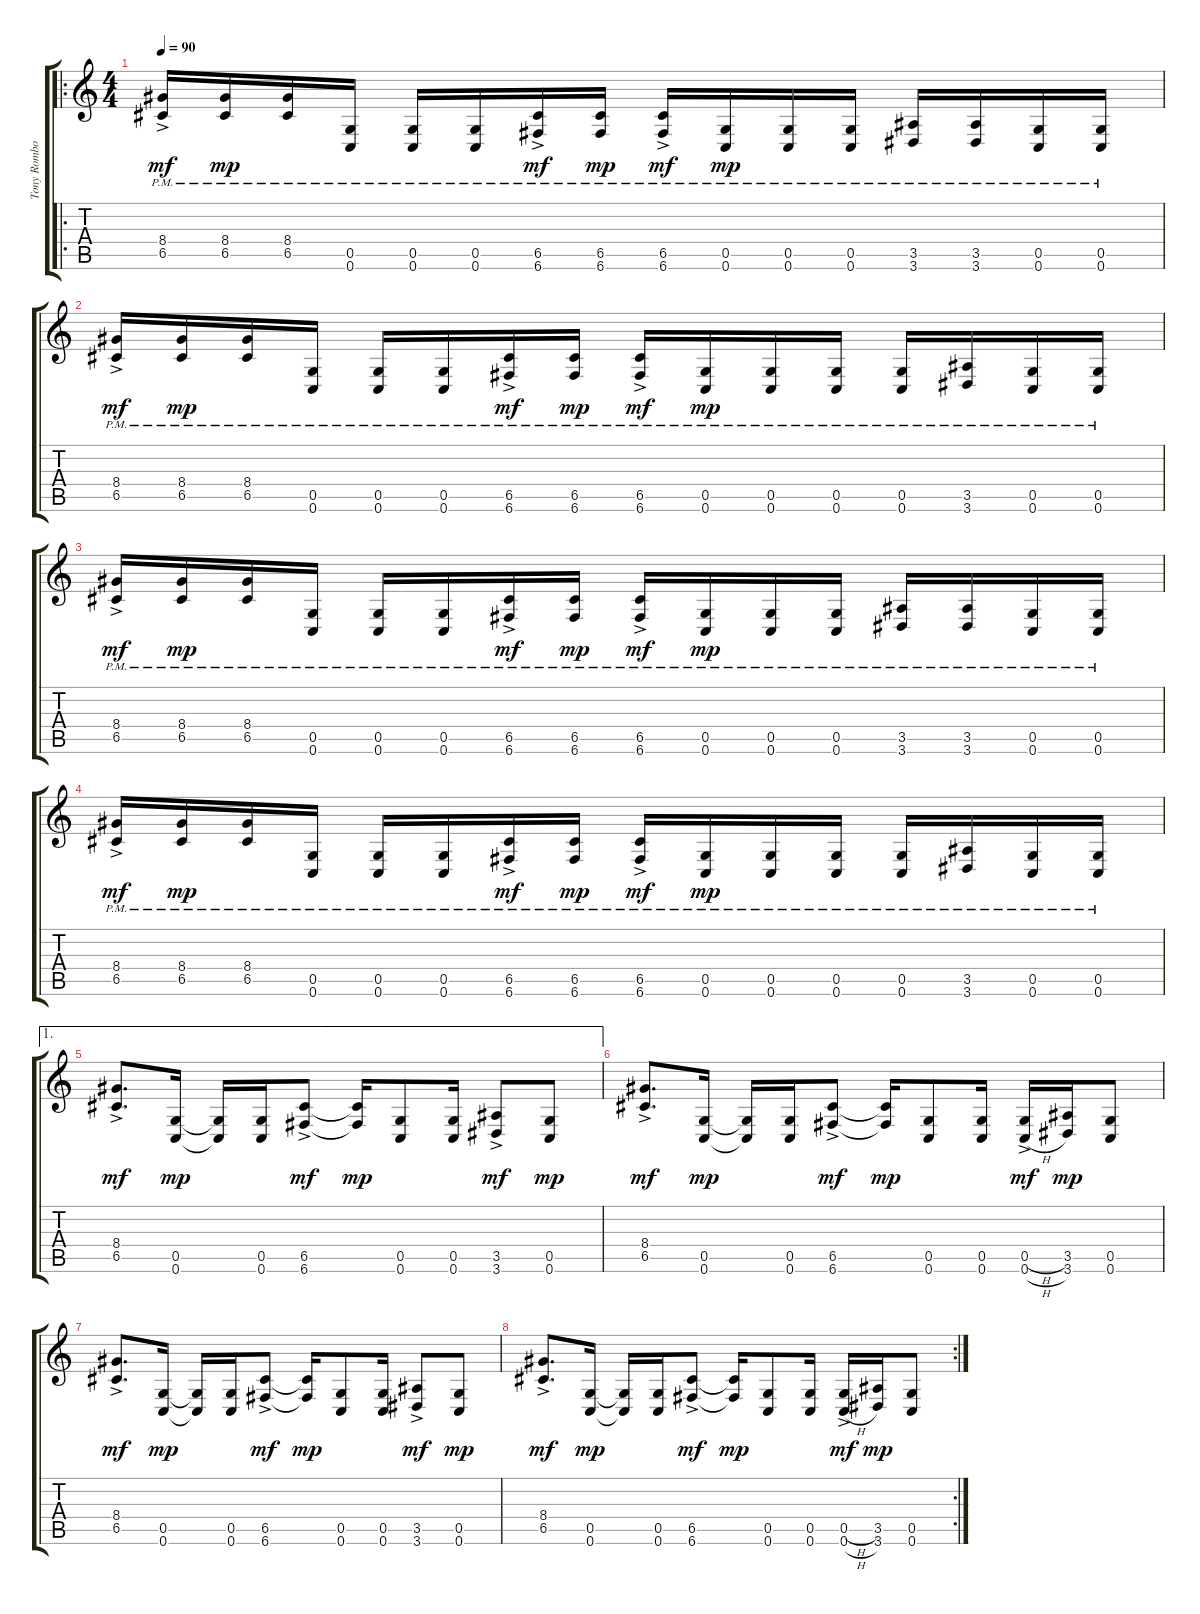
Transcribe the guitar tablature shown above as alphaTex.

\track ("Tony Rombola" "Tony Rombo") {instrument distortionguitar}
\staff {score tabs}
\tuning (D4 A3 F3 C3 G2 C2) {hide}
\ro
\ts (4 4)
\tempo 90
\clef g2
\ks c
(8.4{ac pm} 6.5{ac pm}).16{dy mf} (8.4{pm} 6.5{pm}).16{dy mp} (8.4{pm} 6.5{pm}).16 (0.5{pm} 0.6{pm}).16 (0.5{pm} 0.6{pm}).16 (0.5{pm} 0.6{pm}).16 (6.5{ac pm} 6.6{ac pm}).16{dy mf} (6.5{pm} 6.6{pm}).16{dy mp} (6.5{ac pm} 6.6{ac pm}).16{dy mf} (0.5{pm} 0.6{pm}).16{dy mp} (0.5{pm} 0.6{pm}).16 (0.5{pm} 0.6{pm}).16 (3.5{pm} 3.6{pm}).16 (3.5{pm} 3.6{pm}).16 (0.5{pm} 0.6{pm}).16 (0.5{pm} 0.6{pm}).16 |
(8.4{ac pm} 6.5{ac pm}).16{dy mf} (8.4{pm} 6.5{pm}).16{dy mp} (8.4{pm} 6.5{pm}).16 (0.5{pm} 0.6{pm}).16 (0.5{pm} 0.6{pm}).16 (0.5{pm} 0.6{pm}).16 (6.5{ac pm} 6.6{ac pm}).16{dy mf} (6.5{pm} 6.6{pm}).16{dy mp} (6.5{ac pm} 6.6{ac pm}).16{dy mf} (0.5{pm} 0.6{pm}).16{dy mp} (0.5{pm} 0.6{pm}).16 (0.5{pm} 0.6{pm}).16 (0.5{pm} 0.6{pm}).16 (3.5{pm} 3.6{pm}).16 (0.5{pm} 0.6{pm}).16 (0.5{pm} 0.6{pm}).16 |
(8.4{ac pm} 6.5{ac pm}).16{dy mf} (8.4{pm} 6.5{pm}).16{dy mp} (8.4{pm} 6.5{pm}).16 (0.5{pm} 0.6{pm}).16 (0.5{pm} 0.6{pm}).16 (0.5{pm} 0.6{pm}).16 (6.5{ac pm} 6.6{ac pm}).16{dy mf} (6.5{pm} 6.6{pm}).16{dy mp} (6.5{ac pm} 6.6{ac pm}).16{dy mf} (0.5{pm} 0.6{pm}).16{dy mp} (0.5{pm} 0.6{pm}).16 (0.5{pm} 0.6{pm}).16 (3.5{pm} 3.6{pm}).16 (3.5{pm} 3.6{pm}).16 (0.5{pm} 0.6{pm}).16 (0.5{pm} 0.6{pm}).16 |
(8.4{ac pm} 6.5{ac pm}).16{dy mf} (8.4{pm} 6.5{pm}).16{dy mp} (8.4{pm} 6.5{pm}).16 (0.5{pm} 0.6{pm}).16 (0.5{pm} 0.6{pm}).16 (0.5{pm} 0.6{pm}).16 (6.5{ac pm} 6.6{ac pm}).16{dy mf} (6.5{pm} 6.6{pm}).16{dy mp} (6.5{ac pm} 6.6{ac pm}).16{dy mf} (0.5{pm} 0.6{pm}).16{dy mp} (0.5{pm} 0.6{pm}).16 (0.5{pm} 0.6{pm}).16 (0.5{pm} 0.6{pm}).16 (3.5{pm} 3.6{pm}).16 (0.5{pm} 0.6{pm}).16 (0.5{pm} 0.6{pm}).16 |
\ae 1
(8.4{ac} 6.5{ac}).8{d dy mf} (0.5 0.6).16{dy mp} (0.5{t} 0.6{t}).16 (0.5 0.6).16 (6.5{ac} 6.6{ac}).8{dy mf} (6.5{t} 6.6{t}).16{dy mp} (0.5 0.6).8 (0.5 0.6).16 (3.5{ac} 3.6{ac}).8{dy mf} (0.5 0.6).8{dy mp} |
(8.4{ac} 6.5{ac}).8{d dy mf} (0.5 0.6).16{dy mp} (0.5{t} 0.6{t}).16 (0.5 0.6).16 (6.5{ac} 6.6{ac}).8{dy mf} (6.5{t} 6.6{t}).16{dy mp} (0.5 0.6).8 (0.5 0.6).16 (0.5{h ac} 0.6{h ac}).16{dy mf} (3.5 3.6).16{dy mp} (0.5 0.6).8 |
(8.4{ac} 6.5{ac}).8{d dy mf} (0.5 0.6).16{dy mp} (0.5{t} 0.6{t}).16 (0.5 0.6).16 (6.5{ac} 6.6{ac}).8{dy mf} (6.5{t} 6.6{t}).16{dy mp} (0.5 0.6).8 (0.5 0.6).16 (3.5{ac} 3.6{ac}).8{dy mf} (0.5 0.6).8{dy mp} |
\rc 2
(8.4{ac} 6.5{ac}).8{d dy mf} (0.5 0.6).16{dy mp} (0.5{t} 0.6{t}).16 (0.5 0.6).16 (6.5{ac} 6.6{ac}).8{dy mf} (6.5{t} 6.6{t}).16{dy mp} (0.5 0.6).8 (0.5 0.6).16 (0.5{h ac} 0.6{h ac}).16{dy mf} (3.5 3.6).16{dy mp} (0.5 0.6).8
